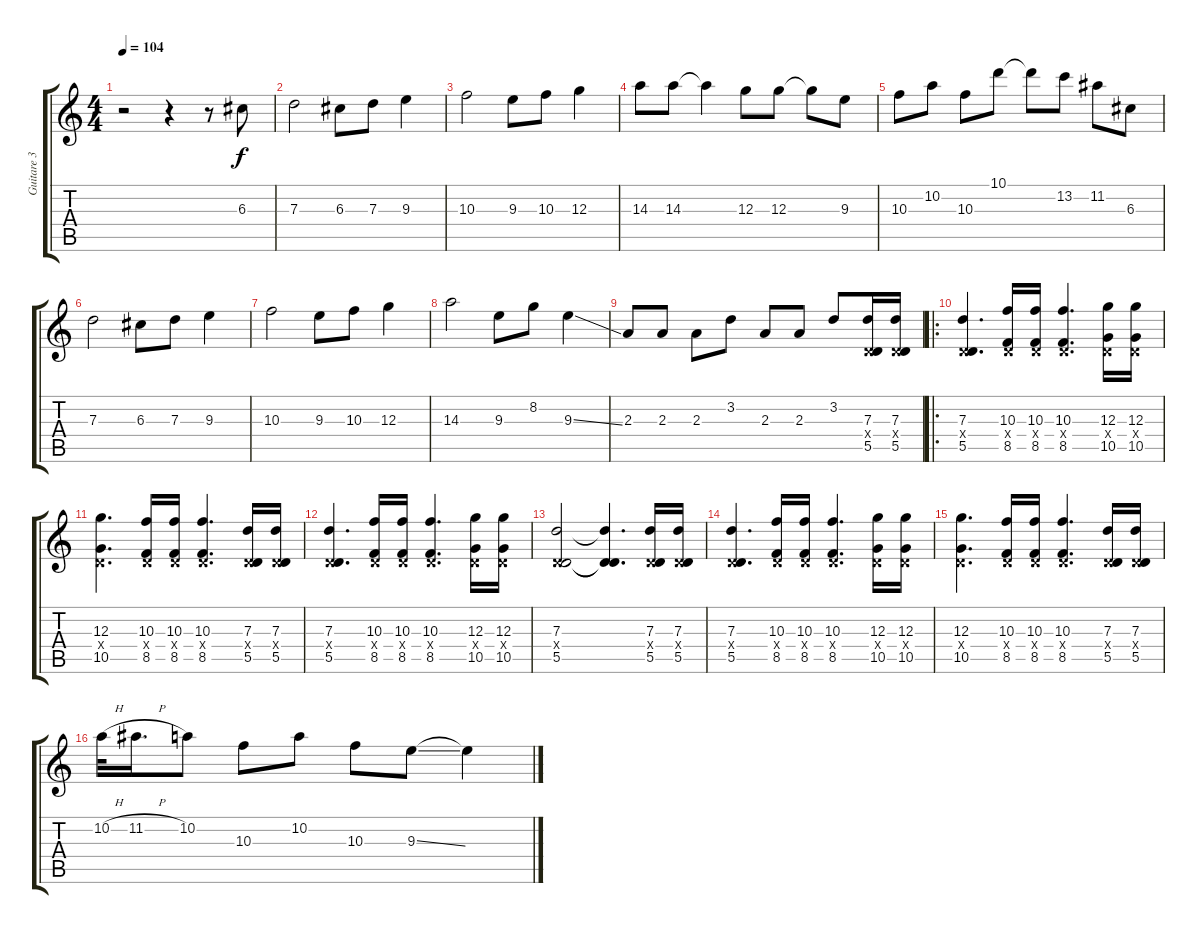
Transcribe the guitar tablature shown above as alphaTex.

\track ("Guitare 3" "Guitare 3") {instrument distortionguitar}
\staff {score tabs}
\tuning (E4 B3 G3 D3 A2 E2) {hide}
\ts (4 4)
\tempo 104
\clef g2
\ks c
r.2{dy f} r.4 r.8 6.3.8 |
7.3.2 6.3.8 7.3.8 9.3.4 |
10.3.2 9.3.8 10.3.8 12.3.4 |
14.3.8 14.3.8 14.3{t}.4 12.3.8 12.3.8 12.3{t}.8 9.3.8 |
10.3.8 10.2.8 10.3.8 10.1.8 10.1{t}.8 13.2.8 11.2.8 6.3.8 |
7.3.2 6.3.8 7.3.8 9.3.4 |
10.3.2 9.3.8 10.3.8 12.3.4 |
14.3.2 9.3.8 8.2.8 9.3{ss}.4 |
2.3.8 2.3.8 2.3.8 3.2.8 2.3.8 2.3.8 3.2.8 (7.3 0.4{x} 5.5).16 (7.3 0.4{x} 5.5).16 |
\ro
(7.3 0.4{x} 5.5).4{d} (10.3 0.4{x} 8.5).16 (10.3 0.4{x} 8.5).16 (10.3 0.4{x} 8.5).4{d} (12.3 0.4{x} 10.5).16 (12.3 0.4{x} 10.5).16 |
(12.3 0.4{x} 10.5).4{d} (10.3 0.4{x} 8.5).16 (10.3 0.4{x} 8.5).16 (10.3 0.4{x} 8.5).4{d} (7.3 0.4{x} 5.5).16 (7.3 0.4{x} 5.5).16 |
(7.3 0.4{x} 5.5).4{d} (10.3 0.4{x} 8.5).16 (10.3 0.4{x} 8.5).16 (10.3 0.4{x} 8.5).4{d} (12.3 0.4{x} 10.5).16 (12.3 0.4{x} 10.5).16 |
(7.3 0.4{x} 5.5).2 (7.3{t} 0.4{t} 5.5{t}).4{d} (7.3 0.4{x} 5.5).16 (7.3 0.4{x} 5.5).16 |
(7.3 0.4{x} 5.5).4{d} (10.3 0.4{x} 8.5).16 (10.3 0.4{x} 8.5).16 (10.3 0.4{x} 8.5).4{d} (12.3 0.4{x} 10.5).16 (12.3 0.4{x} 10.5).16 |
(12.3 0.4{x} 10.5).4{d} (10.3 0.4{x} 8.5).16 (10.3 0.4{x} 8.5).16 (10.3 0.4{x} 8.5).4{d} (7.3 0.4{x} 5.5).16 (7.3 0.4{x} 5.5).16 |
10.2{h}.32 11.2{h}.16{d} 10.2.8 10.3.8 10.2.8 10.3.8 9.3{ss}.8 9.3{t}.4
